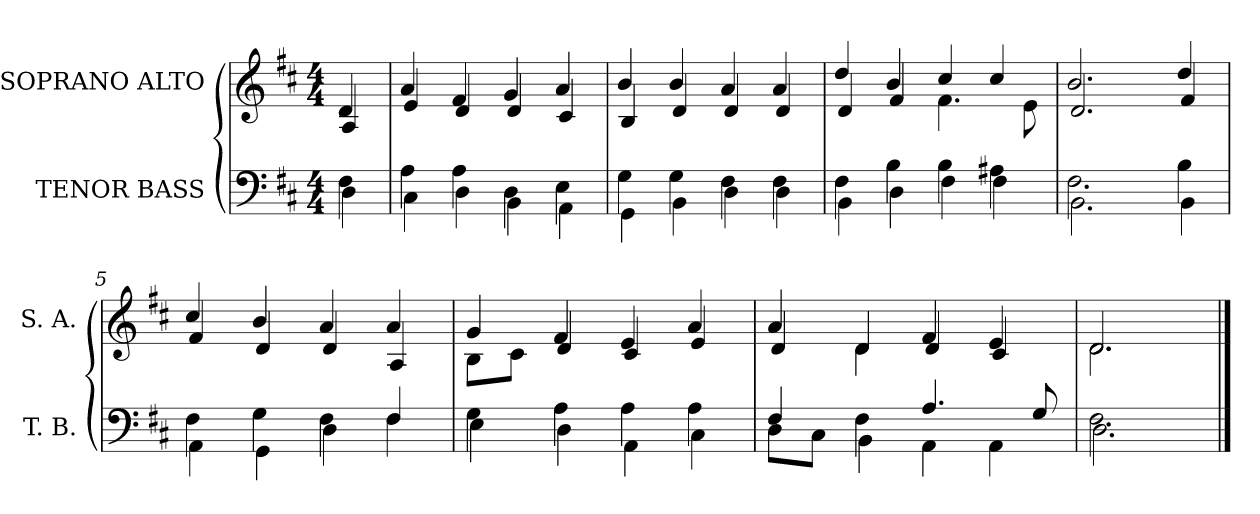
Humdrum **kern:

**kern	**kern
*part2	*part1
*staff2	*staff1
*I"TENOR BASS	*I"SOPRANO ALTO
*I'T. B.	*I'S. A.
!!LO:PB:g=z
*clefF4	*clefG2
*k[f#c#]	*k[f#c#]
*D:	*D:
*M4/4	*M4/4
=	=
*^	*^
4F#i\	4Di\	4di/	4Ai/
=	=	=	=
4Ai\	4C#i\	4ai/	4ei/
4Ai\	4Di\	4f#i/	4di/
4Di\	4BBi\	4gi/	4di/
4Ei\	4AAi\	4ai/	4c#i/
=1	=1	=1	=1
4Gi\	4GGi\	4bi/	4Bi/
4Gi\	4BBi\	4bi/	4di/
4F#i\	4Di\	4ai/	4di/
4F#i\	4Di\	4ai/	4di/
=2	=2	=2	=2
4F#i\	4BBi\	4ddi/	4di/
4Bi\	4Di\	4bi/	4f#i/
4Bi\	4F#i\	4cc#i/	4.f#i\
4A#Xi\	4F#i\	4cc#i/	.
.	.	.	8ei\
=3	=3	=3	=3
2.F#i\	2.BBi\	2.bi/	2.di/
!!LO:LB:g=z	!!
=4-	=4-	=4-	=4-
4Bi\	4BBi\	4ddi/	4f#i/
=5	=5	=5	=5
4F#i\	4AAi\	4cc#i/	4f#i/
4Gi\	4GGi\	4bi/	4di/
4F#i\	4Di\	4ai/	4di/
4F#i/	4F#i\	4ai/	4Ai/
=6	=6	=6	=6
4Gi\	4Ei\	4gi/	8Bi\L
.	.	.	8c#i\J
4Ai\	4Di\	4f#i/	4di/
4Ai\	4AAi\	4ei/	4c#i/
4Ai\	4C#i\	4ai/	4ei/
=7	=7	=7	=7
4F#i/	8Di\L	4ai/	4di/
.	8C#i\J	.	.
4F#i\	4BBi\	4di/	4di\
4.Ai/	4AAi\	4f#i/	4di/
.	4AAi\	4ei/	4c#i/
8Gi/	.	.	.
=8	=8	=8	=8
2.F#i\	2.Di\	2.di/	2.di\
*v	*v	*	*
*	*v	*v
==	==
*-	*-
